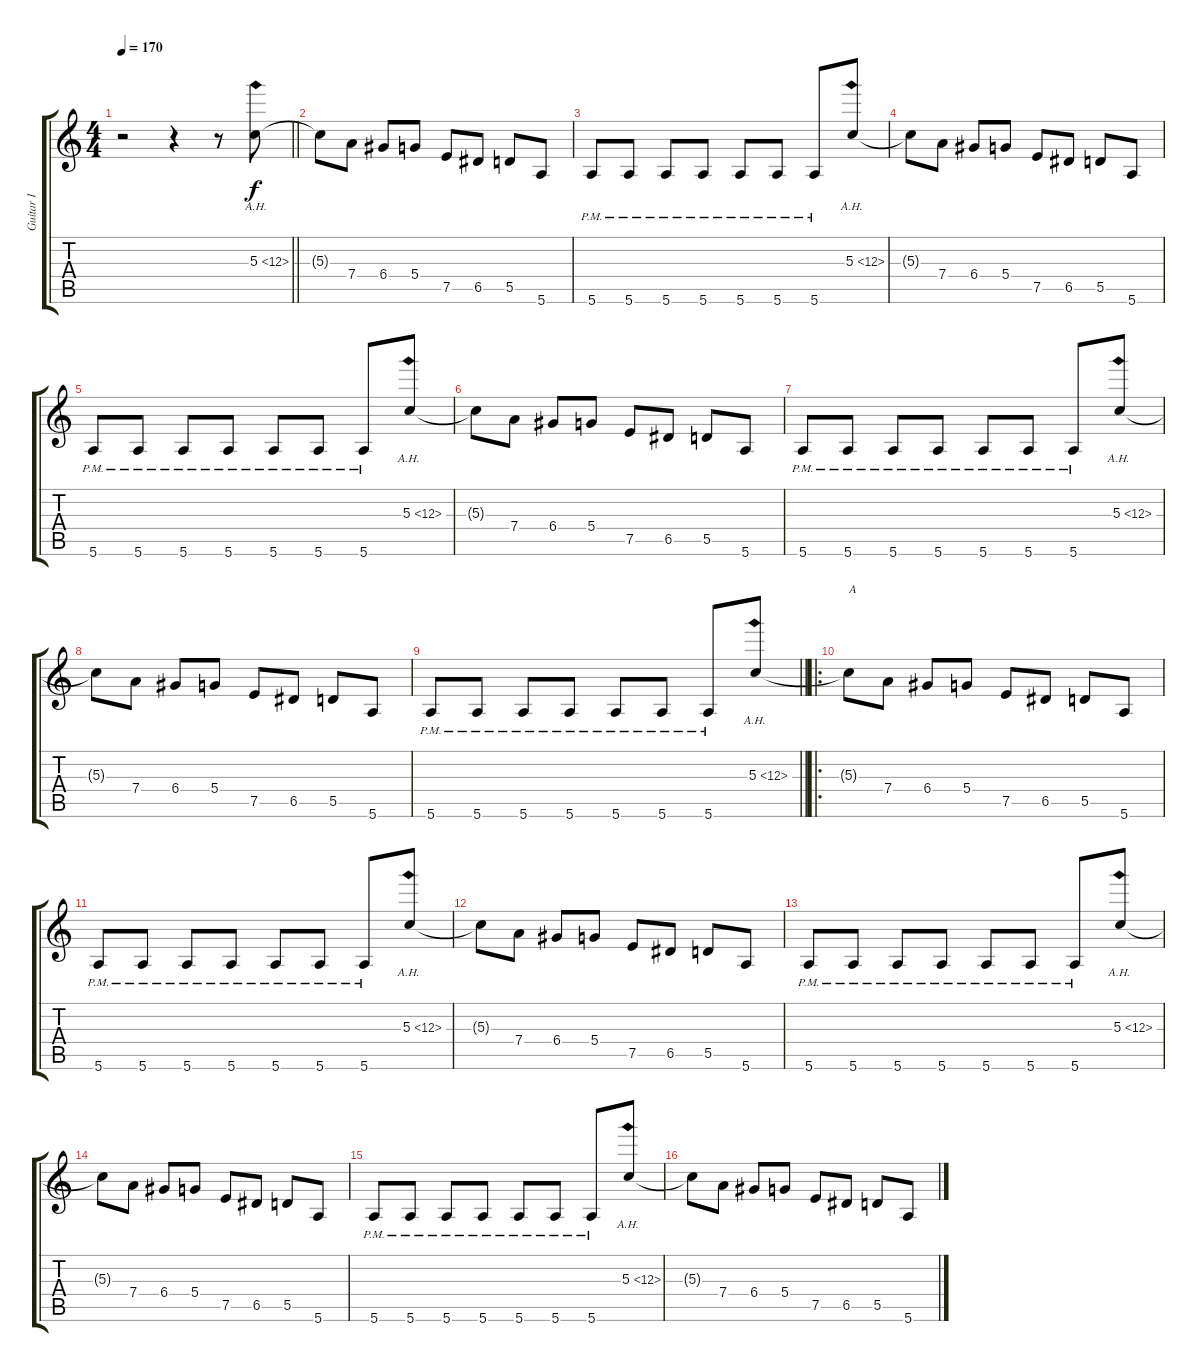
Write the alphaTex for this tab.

\track ("Guitar I" "Guitar I") {instrument overdrivenguitar}
\staff {score tabs}
\tuning (E4 B3 G3 D3 A2 E2) {hide}
\ts (4 4)
\tempo 170
\clef g2
\barLineRight lightlight
\ks c
r.2{dy f instrument overdrivenguitar} r.4 r.8 5.3{ah 7}.8 |
5.3{t}.8 7.4.8 6.4.8 5.4.8 7.5.8 6.5.8 5.5.8 5.6.8 |
5.6{pm}.8 5.6{pm}.8 5.6{pm}.8 5.6{pm}.8 5.6{pm}.8 5.6{pm}.8 5.6{pm}.8 5.3{ah 7}.8 |
5.3{t}.8 7.4.8 6.4.8 5.4.8 7.5.8 6.5.8 5.5.8 5.6.8 |
5.6{pm}.8 5.6{pm}.8 5.6{pm}.8 5.6{pm}.8 5.6{pm}.8 5.6{pm}.8 5.6{pm}.8 5.3{ah 7}.8 |
5.3{t}.8 7.4.8 6.4.8 5.4.8 7.5.8 6.5.8 5.5.8 5.6.8 |
5.6{pm}.8 5.6{pm}.8 5.6{pm}.8 5.6{pm}.8 5.6{pm}.8 5.6{pm}.8 5.6{pm}.8 5.3{ah 7}.8 |
5.3{t}.8 7.4.8 6.4.8 5.4.8 7.5.8 6.5.8 5.5.8 5.6.8 |
\barLineRight lightlight
5.6{pm}.8 5.6{pm}.8 5.6{pm}.8 5.6{pm}.8 5.6{pm}.8 5.6{pm}.8 5.6{pm}.8 5.3{ah 7}.8 |
\ro
5.3{t}.8{txt "A"} 7.4.8 6.4.8 5.4.8 7.5.8 6.5.8 5.5.8 5.6.8 |
5.6{pm}.8 5.6{pm}.8 5.6{pm}.8 5.6{pm}.8 5.6{pm}.8 5.6{pm}.8 5.6{pm}.8 5.3{ah 7}.8 |
5.3{t}.8 7.4.8 6.4.8 5.4.8 7.5.8 6.5.8 5.5.8 5.6.8 |
5.6{pm}.8 5.6{pm}.8 5.6{pm}.8 5.6{pm}.8 5.6{pm}.8 5.6{pm}.8 5.6{pm}.8 5.3{ah 7}.8 |
5.3{t}.8 7.4.8 6.4.8 5.4.8 7.5.8 6.5.8 5.5.8 5.6.8 |
5.6{pm}.8 5.6{pm}.8 5.6{pm}.8 5.6{pm}.8 5.6{pm}.8 5.6{pm}.8 5.6{pm}.8 5.3{ah 7}.8 |
5.3{t}.8 7.4.8 6.4.8 5.4.8 7.5.8 6.5.8 5.5.8 5.6.8
